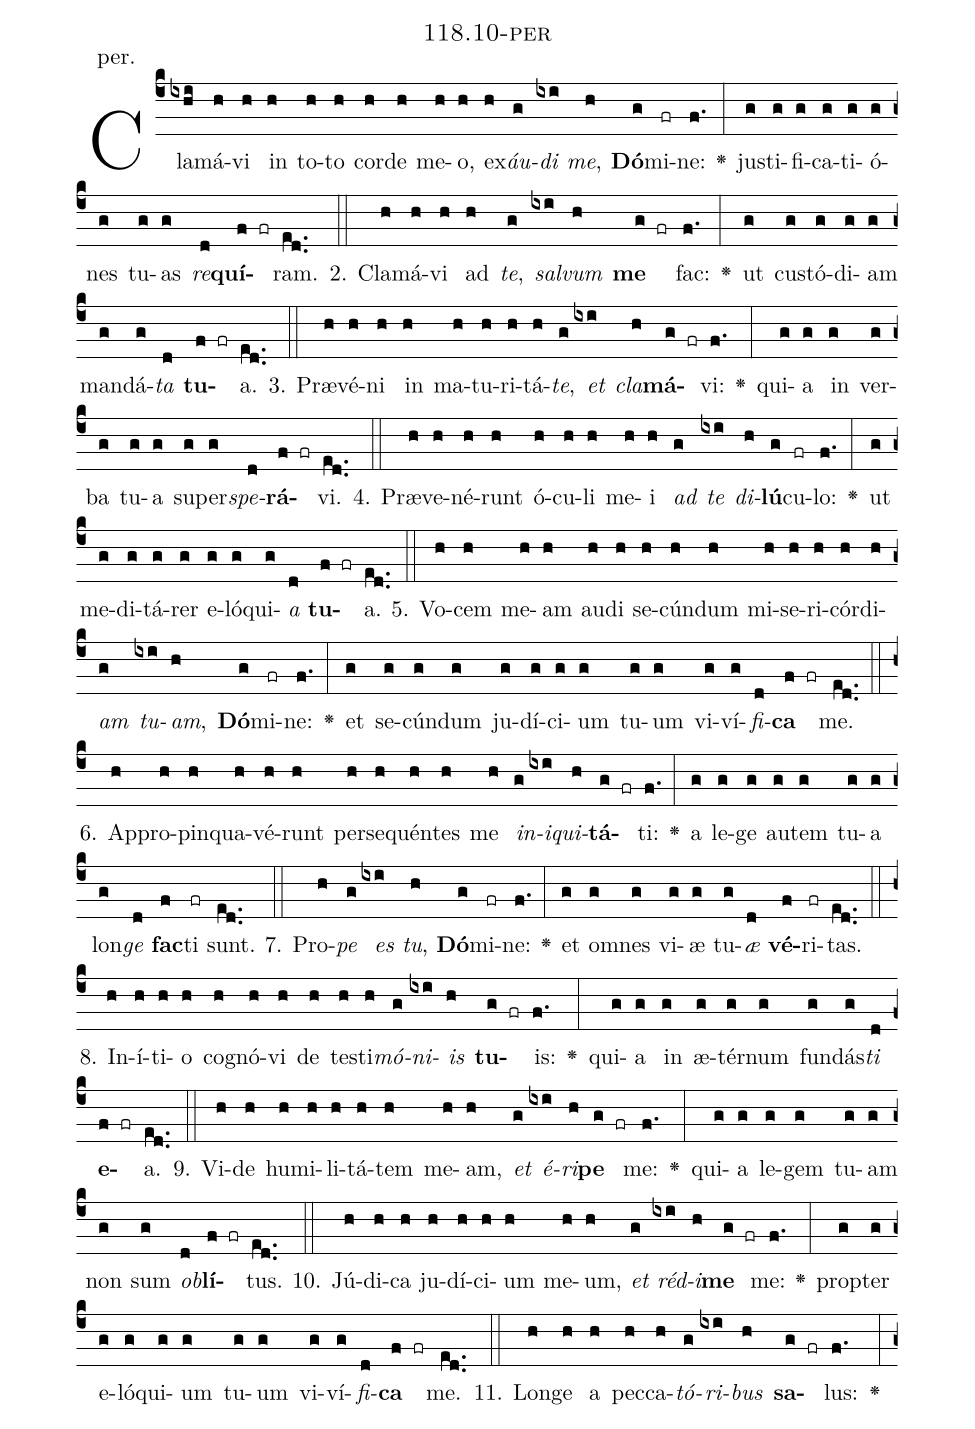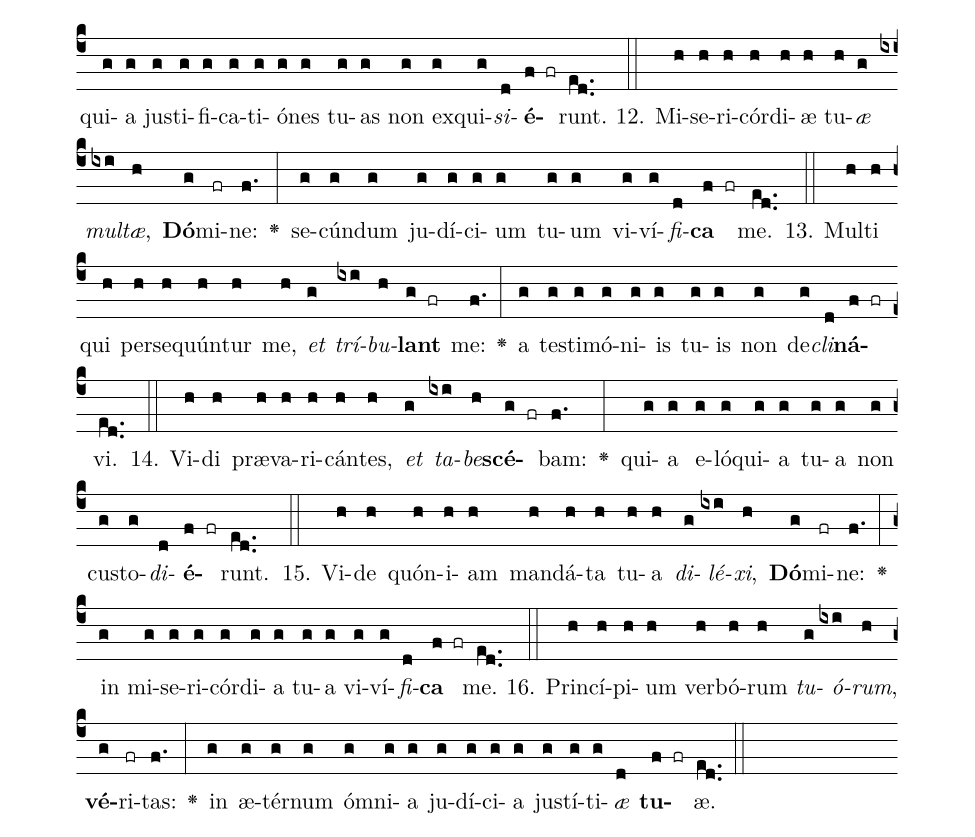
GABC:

name: 118.10-per;
annotation: per.;
%%
(c4)Cla(ixhi)má(h)vi(h) in(h) to(h)to(h) cor(h)de(h) me(h)o,(h) ex(h)<i>áu</i>(g)<i>di</i>(ixi) <i>me</i>,(h) <b>Dó</b>(g)mi(fr)ne:(f.) <v>\greheightstar</v>(:) jus(g)ti(g)fi(g)ca(g)ti(g)ó(g)nes(g) tu(g)as(g) <i>re</i>(d)<b>quí</b>(f fr)ram.(ed..) (::)
2. Cla(h)má(h)vi(h) ad(h) <i>te</i>,(g) <i>sal</i>(ixi)<i>vum</i>(h) <b>me</b>(g fr) fac:(f.) <v>\greheightstar</v>(:) ut(g) cus(g)tó(g)di(g)am(g) man(g)dá(g)<i>ta</i>(d) <b>tu</b>(f fr)a.(ed..) (::)
3. Præ(h)vé(h)ni(h) in(h) ma(h)tu(h)ri(h)tá(h)<i>te</i>,(g) <i>et</i>(ixi) <i>cla</i>(h)<b>má</b>(g fr)vi:(f.) <v>\greheightstar</v>(:) qui(g)a(g) in(g) ver(g)ba(g) tu(g)a(g) su(g)per(g)<i>spe</i>(d)<b>rá</b>(f fr)vi.(ed..) (::)
4. Præ(h)ve(h)né(h)runt(h) ó(h)cu(h)li(h) me(h)i(h) <i>ad</i>(g) <i>te</i>(ixi) <i>di</i>(h)<b>lú</b>(g)cu(fr)lo:(f.) <v>\greheightstar</v>(:) ut(g) me(g)di(g)tá(g)rer(g) e(g)ló(g)qui(g)<i>a</i>(d) <b>tu</b>(f fr)a.(ed..) (::)
5. Vo(h)cem(h) me(h)am(h) au(h)di(h) se(h)cún(h)dum(h) mi(h)se(h)ri(h)cór(h)di(h)<i>am</i>(g) <i>tu</i>(ixi)<i>am</i>,(h) <b>Dó</b>(g)mi(fr)ne:(f.) <v>\greheightstar</v>(:) et(g) se(g)cún(g)dum(g) ju(g)dí(g)ci(g)um(g) tu(g)um(g) vi(g)ví(g)<i>fi</i>(d)<b>ca</b>(f fr) me.(ed..) (::)
6. Ap(h)pro(h)pin(h)qua(h)vé(h)runt(h) per(h)se(h)quén(h)tes(h) me(h) <i>in</i>(g)<i>i</i>(ixi)<i>qui</i>(h)<b>tá</b>(g fr)ti:(f.) <v>\greheightstar</v>(:) a(g) le(g)ge(g) au(g)tem(g) tu(g)a(g) lon(g)<i>ge</i>(d) <b>fac</b>(f)ti(fr) sunt.(ed..) (::)
7. Pro(h)<i>pe</i>(g) <i>es</i>(ixi) <i>tu</i>,(h) <b>Dó</b>(g)mi(fr)ne:(f.) <v>\greheightstar</v>(:) et(g) om(g)nes(g) vi(g)æ(g) tu(g)<i>æ</i>(d) <b>vé</b>(f)ri(fr)tas.(ed..) (::)
8. In(h)í(h)ti(h)o(h) co(h)gnó(h)vi(h) de(h) tes(h)ti(h)<i>mó</i>(g)<i>ni</i>(ixi)<i>is</i>(h) <b>tu</b>(g fr)is:(f.) <v>\greheightstar</v>(:) qui(g)a(g) in(g) æ(g)tér(g)num(g) fun(g)dás(g)<i>ti</i>(d) <b>e</b>(f fr)a.(ed..) (::)
9. Vi(h)de(h) hu(h)mi(h)li(h)tá(h)tem(h) me(h)am,(h) <i>et</i>(g) <i>é</i>(ixi)<i>ri</i>(h)<b>pe</b>(g fr) me:(f.) <v>\greheightstar</v>(:) qui(g)a(g) le(g)gem(g) tu(g)am(g) non(g) sum(g) <i>ob</i>(d)<b>lí</b>(f fr)tus.(ed..) (::)
10. Jú(h)di(h)ca(h) ju(h)dí(h)ci(h)um(h) me(h)um,(h) <i>et</i>(g) <i>réd</i>(ixi)<i>i</i>(h)<b>me</b>(g fr) me:(f.) <v>\greheightstar</v>(:) prop(g)ter(g) e(g)ló(g)qui(g)um(g) tu(g)um(g) vi(g)ví(g)<i>fi</i>(d)<b>ca</b>(f fr) me.(ed..) (::)
11. Lon(h)ge(h) a(h) pec(h)ca(h)<i>tó</i>(g)<i>ri</i>(ixi)<i>bus</i>(h) <b>sa</b>(g fr)lus:(f.) <v>\greheightstar</v>(:) qui(g)a(g) jus(g)ti(g)fi(g)ca(g)ti(g)ó(g)nes(g) tu(g)as(g) non(g) ex(g)qui(g)<i>si</i>(d)<b>é</b>(f fr)runt.(ed..) (::)
12. Mi(h)se(h)ri(h)cór(h)di(h)æ(h) tu(h)<i>æ</i>(g) <i>mul</i>(ixi)<i>tæ</i>,(h) <b>Dó</b>(g)mi(fr)ne:(f.) <v>\greheightstar</v>(:) se(g)cún(g)dum(g) ju(g)dí(g)ci(g)um(g) tu(g)um(g) vi(g)ví(g)<i>fi</i>(d)<b>ca</b>(f fr) me.(ed..) (::)
13. Mul(h)ti(h) qui(h) per(h)se(h)quún(h)tur(h) me,(h) <i>et</i>(g) <i>trí</i>(ixi)<i>bu</i>(h)<b>lant</b>(g fr) me:(f.) <v>\greheightstar</v>(:) a(g) tes(g)ti(g)mó(g)ni(g)is(g) tu(g)is(g) non(g) de(g)<i>cli</i>(d)<b>ná</b>(f fr)vi.(ed..) (::)
14. Vi(h)di(h) præ(h)va(h)ri(h)cán(h)tes,(h) <i>et</i>(g) <i>ta</i>(ixi)<i>be</i>(h)<b>scé</b>(g fr)bam:(f.) <v>\greheightstar</v>(:) qui(g)a(g) e(g)ló(g)qui(g)a(g) tu(g)a(g) non(g) cus(g)to(g)<i>di</i>(d)<b>é</b>(f fr)runt.(ed..) (::)
15. Vi(h)de(h) quón(h)i(h)am(h) man(h)dá(h)ta(h) tu(h)a(h) <i>di</i>(g)<i>lé</i>(ixi)<i>xi</i>,(h) <b>Dó</b>(g)mi(fr)ne:(f.) <v>\greheightstar</v>(:) in(g) mi(g)se(g)ri(g)cór(g)di(g)a(g) tu(g)a(g) vi(g)ví(g)<i>fi</i>(d)<b>ca</b>(f fr) me.(ed..) (::)
16. Prin(h)cí(h)pi(h)um(h) ver(h)bó(h)rum(h) <i>tu</i>(g)<i>ó</i>(ixi)<i>rum</i>,(h) <b>vé</b>(g)ri(fr)tas:(f.) <v>\greheightstar</v>(:) in(g) æ(g)tér(g)num(g) óm(g)ni(g)a(g) ju(g)dí(g)ci(g)a(g) jus(g)tí(g)ti(g)<i>æ</i>(d) <b>tu</b>(f fr)æ.(ed..) (::)
